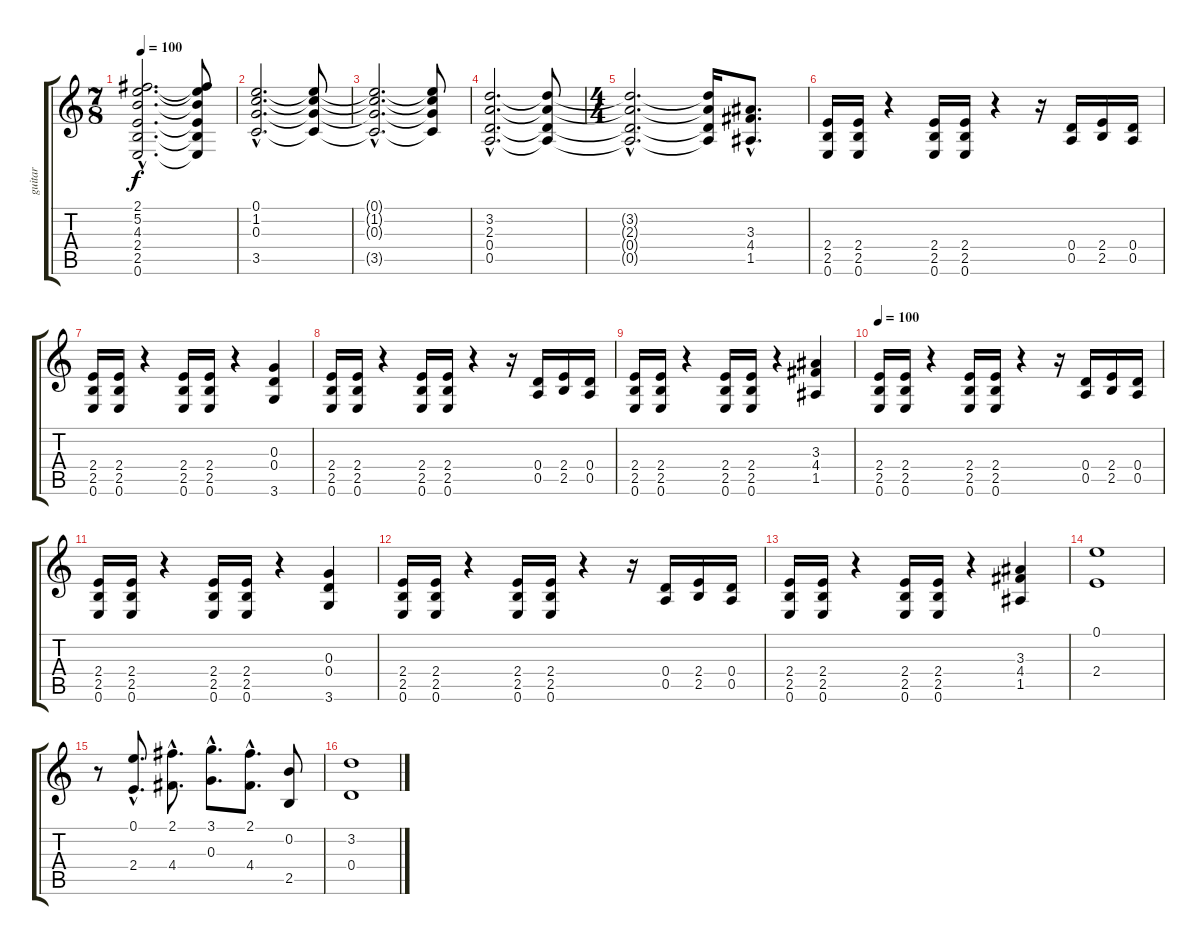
\track ("guitar" "guitar") {instrument distortionguitar}
\staff {score tabs}
\tuning (E4 B3 G3 D3 A2 E2) {hide}
\ts (7 8)
\tempo 100
\clef g2
\ks c
(2.1{hac t} 5.2{hac t} 4.3{hac t} 2.4{hac t} 2.5{hac t} 0.6{hac t}).2{d dy f} (2.1{t} 5.2{t} 4.3{t} 2.4{t} 2.5{t} 0.6{t}).8 |
(0.1{hac} 1.2{hac} 0.3{hac} 3.5{hac}).2{d} (0.1{t} 1.2{t} 0.3{t} 3.5{t}).8 |
(0.1{hac t} 1.2{hac t} 0.3{hac t} 3.5{hac t}).2{d} (0.1{t} 1.2{t} 0.3{t} 3.5{t}).8 |
(3.2{hac} 2.3{hac} 0.4{hac} 0.5{hac}).2{d} (3.2{t} 2.3{t} 0.4{t} 0.5{t}).8 |
\ts (4 4)
(3.2{hac t} 2.3{hac t} 0.4{hac t} 0.5{hac t}).2{d} (3.2{t} 2.3{t} 0.4{t} 0.5{t}).16 (3.3{hac} 4.4{hac} 1.5{hac}).8{d} |
(2.4 2.5 0.6).16 (2.4 2.5 0.6).16 r.4 (2.4 2.5 0.6).16 (2.4 2.5 0.6).16 r.4 r.16 (0.4 0.5).16 (2.4 2.5).16 (0.4 0.5).16 |
(2.4 2.5 0.6).16 (2.4 2.5 0.6).16 r.4 (2.4 2.5 0.6).16 (2.4 2.5 0.6).16 r.4 (0.3 0.4 3.6).4 |
(2.4 2.5 0.6).16 (2.4 2.5 0.6).16 r.4 (2.4 2.5 0.6).16 (2.4 2.5 0.6).16 r.4 r.16 (0.4 0.5).16 (2.4 2.5).16 (0.4 0.5).16 |
(2.4 2.5 0.6).16 (2.4 2.5 0.6).16 r.4 (2.4 2.5 0.6).16 (2.4 2.5 0.6).16 r.4 (3.3 4.4 1.5).4 |
\tempo 100
(2.4 2.5 0.6).16 (2.4 2.5 0.6).16 r.4 (2.4 2.5 0.6).16 (2.4 2.5 0.6).16 r.4 r.16 (0.4 0.5).16 (2.4 2.5).16 (0.4 0.5).16 |
(2.4 2.5 0.6).16 (2.4 2.5 0.6).16 r.4 (2.4 2.5 0.6).16 (2.4 2.5 0.6).16 r.4 (0.3 0.4 3.6).4 |
(2.4 2.5 0.6).16 (2.4 2.5 0.6).16 r.4 (2.4 2.5 0.6).16 (2.4 2.5 0.6).16 r.4 r.16 (0.4 0.5).16 (2.4 2.5).16 (0.4 0.5).16 |
(2.4 2.5 0.6).16 (2.4 2.5 0.6).16 r.4 (2.4 2.5 0.6).16 (2.4 2.5 0.6).16 r.4 (3.3 4.4 1.5).4 |
(0.1 2.4).1 |
r.8 (0.1{hac} 2.4{hac}).8{d} (2.1{hac} 4.4{hac}).8{d} (3.1{hac} 0.3{hac}).8{d} (2.1{hac} 4.4{hac}).8{d} (0.2 2.5).8 |
(3.2 0.4).1
